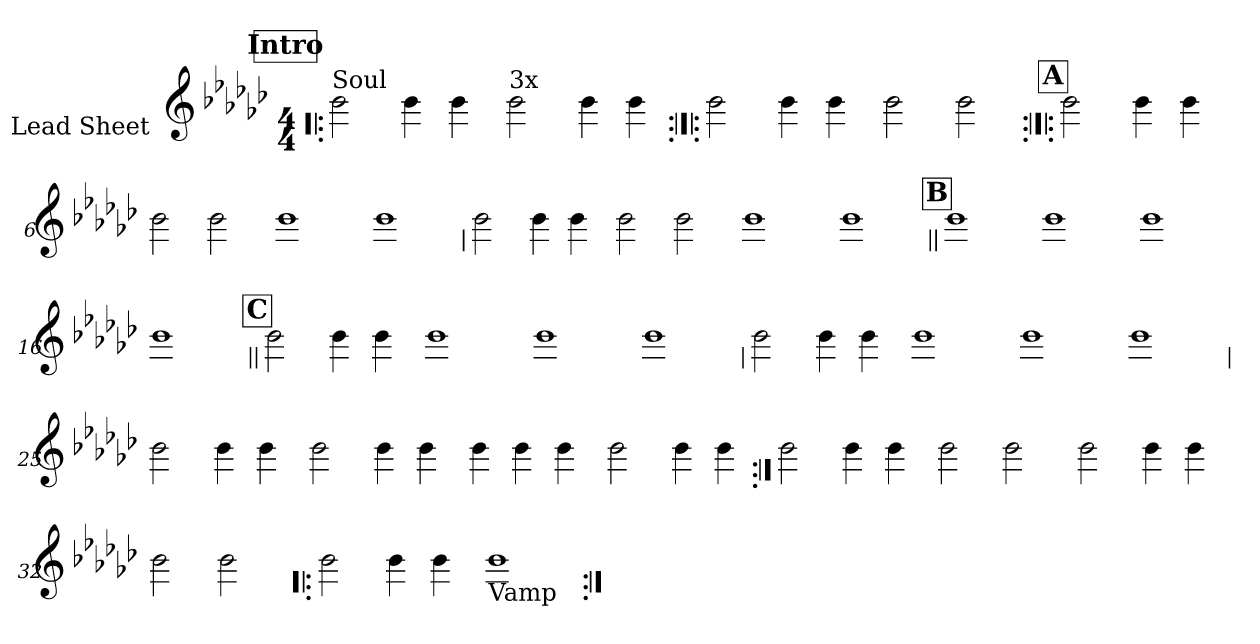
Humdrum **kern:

**kern
*part1
*staff1
*I"Lead Sheet
*stria0
*clefG2
*k[b-e-a-d-g-c-]
*e-:
*M4/4
*MM117
!!LO:REH:place=s1:a:t=Intro
=1!|:
!LO:TX:a:t=Soul
2b-
4b-
4b-
=2-
!LO:TX:a:t=3x
2b-
4b-
4b-
=3:|!|:
2b-
4b-
4b-
=4-
2b-
2b-
!!LO:LB:g=z
!!LO:REH:place=s1:a:t=A
=5:|!|:
2b-
4b-
4b-
=6-
2b-
2b-
=7-
1b-
=8-
1b-
!!LO:LB:g=z
=9
2b-
4b-
4b-
=10-
2b-
2b-
=11-
1b-
=12-
1b-
!!LO:LB:g=z
!!LO:REH:place=s1:a:t=B
=13||
1b-
=14-
1b-
=15-
1b-
=16-
1b-
!!LO:LB:g=z
!!LO:REH:place=s1:a:t=C
=17||
2b-
4b-
4b-
=18-
1b-
=19-
1b-
=20-
1b-
!!LO:LB:g=z
=21
2b-
4b-
4b-
=22-
1b-
=23-
1b-
=24-
1b-
!!LO:LB:g=z
=25
2b-
4b-
4b-
=26-
2b-
4b-
4b-
=27-
4b-
4b-
4b-
=28-
2b-
4b-
4b-
!!LO:LB:g=z
=29:|!
2b-
4b-
4b-
=30-
2b-
2b-
=31-
2b-
4b-
4b-
=32-
2b-
2b-
!!LO:LB:g=z
=33!|:
2b-
4b-
4b-
=34-
!LO:TX:b:t=Vamp
1b-
=:|!
*-
